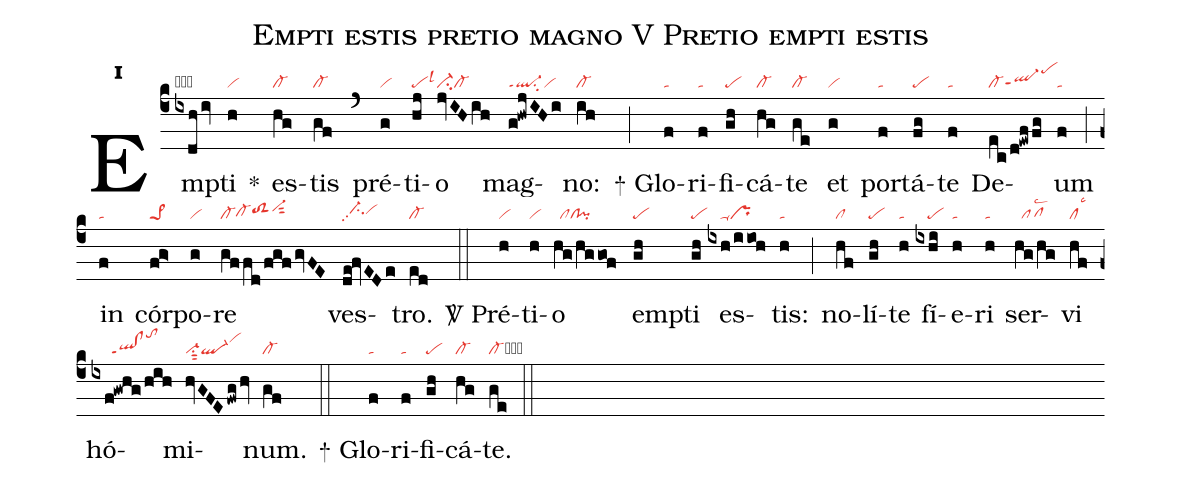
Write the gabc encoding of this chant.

name:Empti estis pretio magno V Pretio empti estis;
office-part:re;
mode:1;
nabc-lines:1;
%%
initial-style: 1;
name: Empti estis pretio magno;
mode:1;
office-part: Responsorium;
annotation: Resp.;
annotation:i;
nabc-lines:1;
%%
(c4) Em(ixdh/iv|ob////scG-1)pti(h|vi) <sp>*</sp>() es(hg|cl-)tis(gf|cl-) (`) pré(g|vi)ti(hj|pelsl3)o(jvIHih|ci-cl-) mag(g!hwjIHi|ql-ppt1su2vi)no:(ih|cl-) (;)

<sp>+</sp> Glo(f|ta)ri(f|ta)fi(gh|pe)cá(hg|cl-)te(ge|cl-) et(g|vi) por(f|ta)tá(fg|pe)te(f|ta) De(ec/d!ewffg|cl-ql-hgppt1pehl)um(f|ta) (;) in(f|ta) cór(fg>|pe>1)po(g|vi)re(gffd/fgfgvFE|cl-cl-hgtoS2hhvi-hisut2) ves(de!fvEDe|//ci-hhpp2vihh)tro.(ed|cl-) (::)

<sp>V/</sp> Pré(h|vi)ti(h|vi)o(hg/hggof|//clcl!pi) em(gh|pe)pti(gh|pe) es(ixh/iioh|////ta-pr)tis:(h|ta) (;) no(hf|cl)lí(gh|pe)te(h|ta) fí(ixhi|////pe)e(h|ta)ri(h|ta) ser(hg/hg|//pflsc2)vi(hf|cllsc3) hó(ixf!gwhg/hih|//////ql!clppt1tohm)mi(hvGFE/fwg/hv|vi-su1sut2ql-vihk)num.(gf|cl-) (::)

<sp>+</sp> Glo(f|ta)ri(f|ta)fi(gh|pe)cá(hg|cl-)te.(ge|cl-cb) (::)
